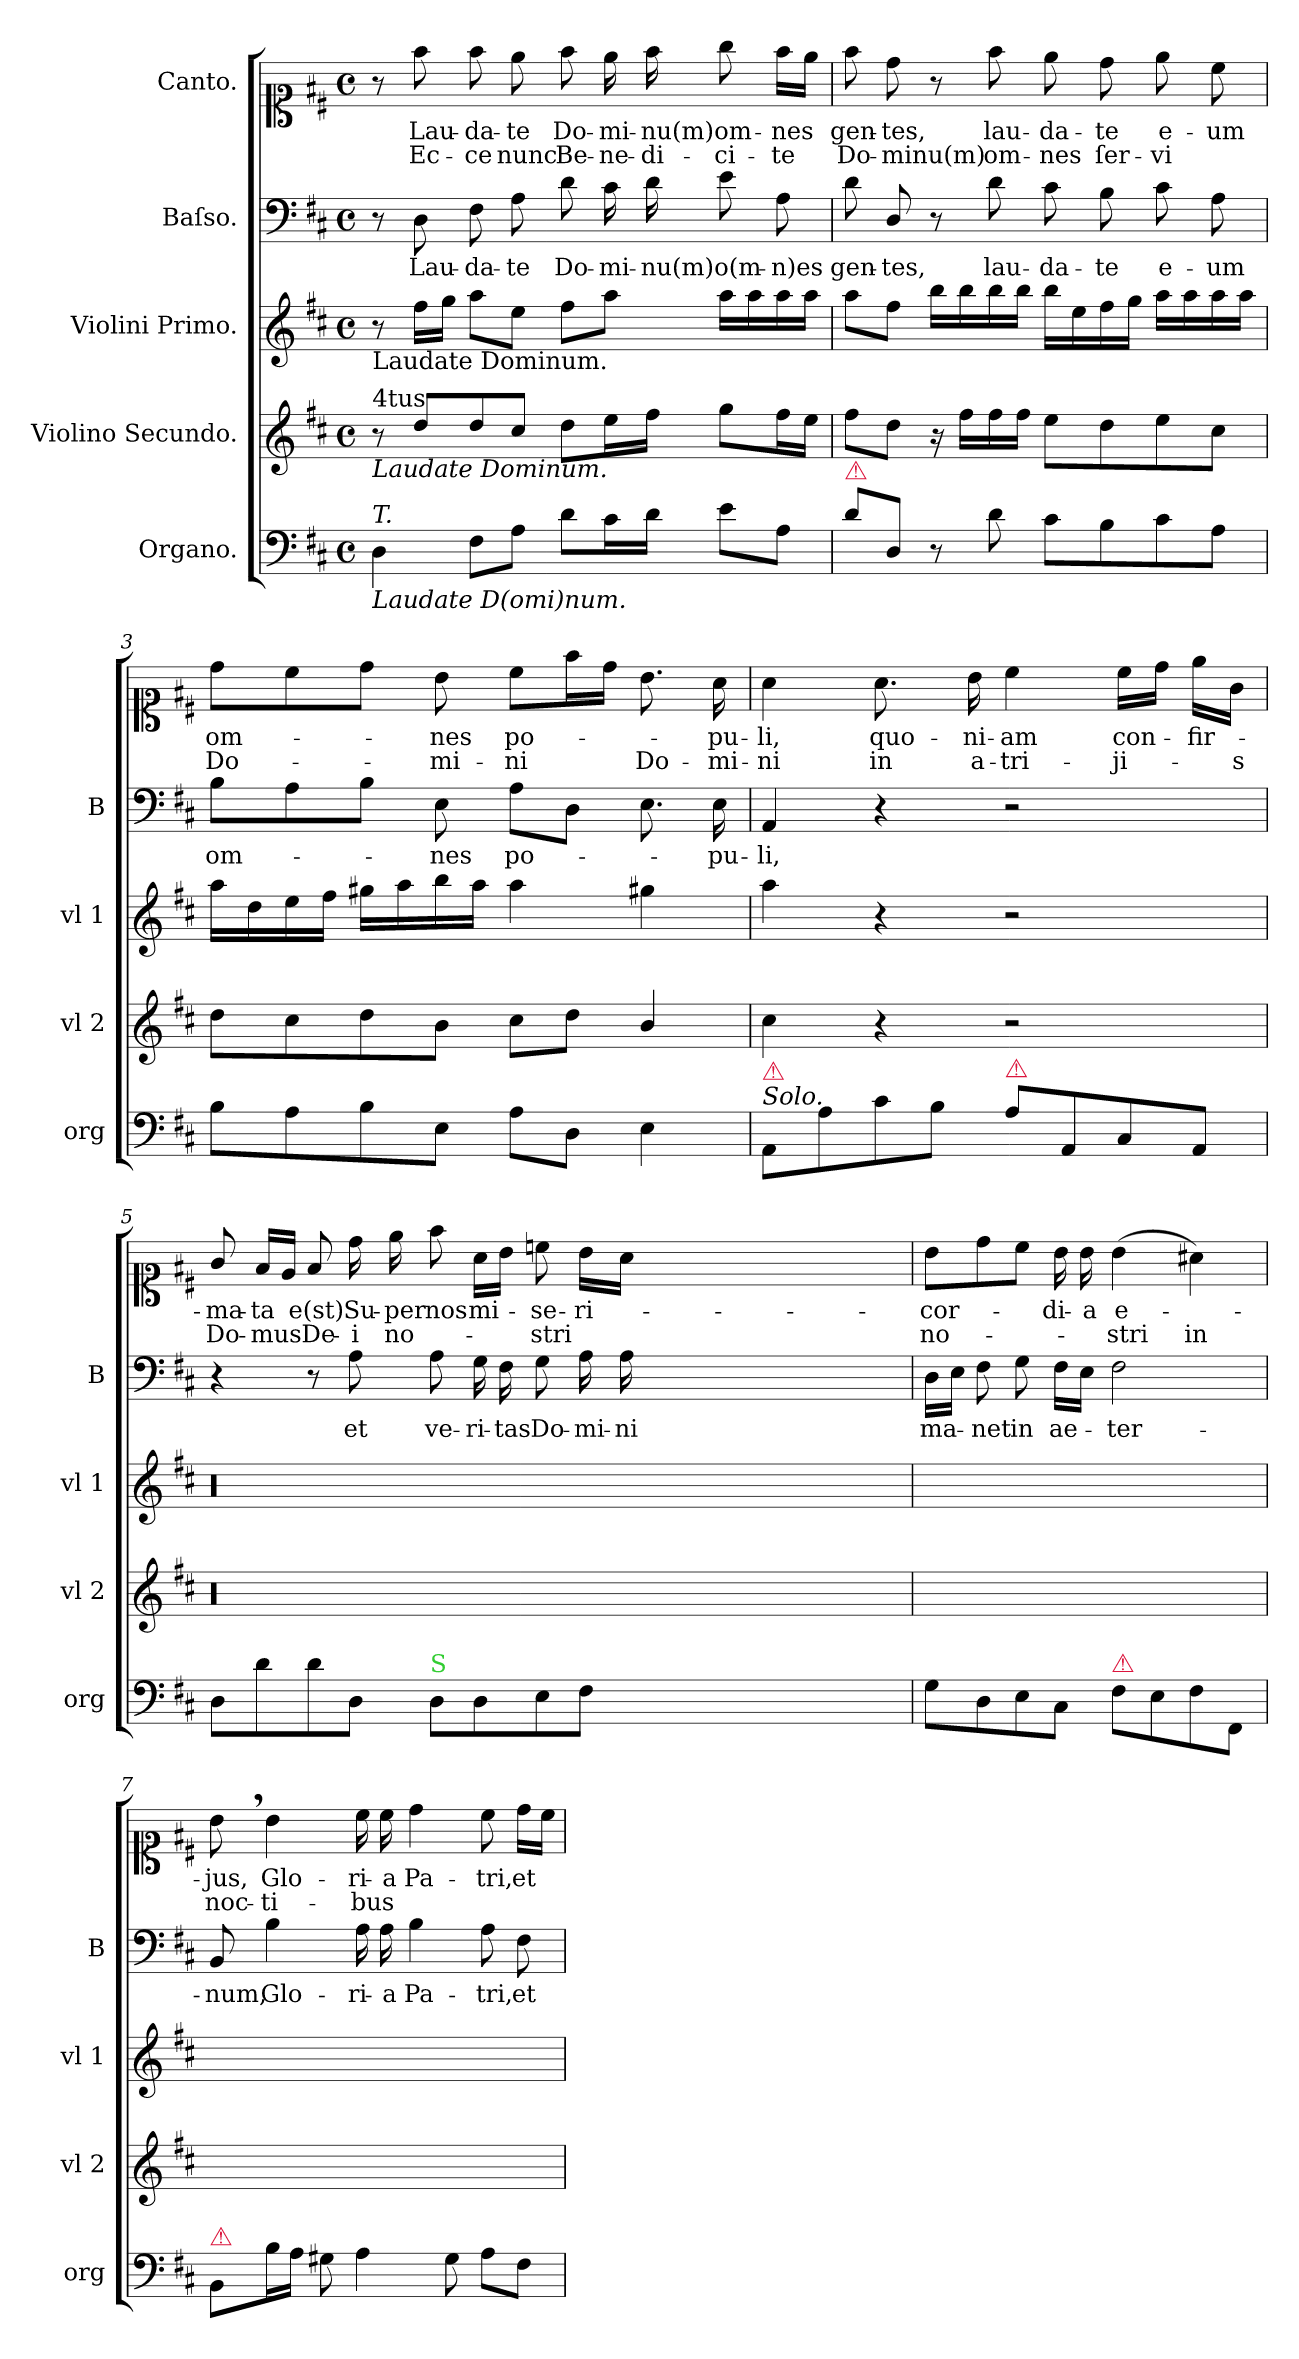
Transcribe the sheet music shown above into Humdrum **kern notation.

**kern	**kern	**kern	**kern	**text	**kern	**text	**text
*part5	*part4	*part3	*part2	*part2	*part1	*part1	*part1
*staff5	*staff4	*staff3	*staff2	*staff2	*staff1	*staff1	*staff1
*I"Organo.	*I"Violino Secundo.	*I"Violini Primo.	*I"Baſso.	*	*I"Canto.	*	*
*I'org	*I'vl 2	*I'vl 1	*I'B	*	*	*	*
*clefF4	*clefG2	*clefG2	*clefF4	*	*clefC1	*	*
*k[f#c#]	*k[f#c#]	*k[f#c#]	*k[f#c#]	*	*k[f#c#]	*	*
*D:	*D:	*D:	*D:	*	*D:	*	*
*M4/4	*M4/4	*M4/4	*M4/4	*	*M4/4	*	*
*met(c)	*met(c)	*met(c)	*met(c)	*	*met(c)	*	*
=1	=1	=1	=1	=1	=1	=1	=1
!	!	!LO:TX:b:t=Laudate Dominum.	!	!	!	!	!
!	!LO:TX:a:t=4tus	!	!	!	!	!	!
!	!LO:TX:b:i:t=Laudate Dominum.	!	!	!	!	!	!
!LO:TX:a:i:t=T.	!	!	!	!	!	!	!
!LO:TX:b:i:t=Laudate D(omi)num.	!	!	!	!	!	!	!
4D\	8r	8r	8r	.	8r	.	.
.	8dd/L	16ff#\LL	8D\	Lau-	8ff#\	Lau-	Ec-
.	.	16gg\JJ	.	.	.	.	.
8F#\L	8dd/	8aa\L	8F#\	-da-	8ff#\	-da-	-ce
8A\J	8cc#/J	8ee\J	8A\	-te	8ee\	-te	nunc
8d\L	8dd\L	8ff#\L	8d\	Do-	8ff#\	Do-	Be-
16c#\L	16ee\L	8aa\J	16c#\	-mi-	16ee\	-mi-	-ne-
16d\JJ	16ff#\JJ	.	16d\	-nu(m)	16ff#\	-nu(m)	-di-
8e\L	8gg\L	16aa\LL	8e\	o(m-	8gg\	om-	-ci-
.	.	16aa\	.	.	.	.	.
8A\J	16ff#\L	16aa\	8A\	-n)es	16ff#\LL	-nes	-te
.	16ee\JJ	16aa\JJ	.	.	16ee\JJ	.	.
=2	=2	=2	=2	=2	=2	=2	=2
!LO:TX:a:color=crimson:t=⚠	!	!	!	!	!	!	!
8d\L	8ff#\L	8aa\L	8d\	gen-	8ff#\	gen-	Do-
8D/J	8dd\J	8ff#\J	8D/	-tes,	8dd\	-tes,	-minu(m)
8r	16r	16bb\LL	8r	.	8r	.	.
.	16ff#\LL	16bb\	.	.	.	.	.
8d\	16ff#\	16bb\	8d\	lau-	8ff#\	lau-	om-
.	16ff#\JJ	16bb\JJ	.	.	.	.	.
8c#\L	8ee\L	16bb\LL	8c#\	-da-	8ee\	-da-	-nes
.	.	16ee\	.	.	.	.	.
8B\	8dd\	16ff#\	8B\	-te	8dd\	-te	ſer-
.	.	16gg\JJ	.	.	.	.	.
8c#\	8ee\	16aa\LL	8c#\	e-	8ee\	e-	-vi
.	.	16aa\	.	.	.	.	.
8A\J	8cc#\J	16aa\	8A\	-um	8cc#\	-um	.
.	.	16aa\JJ	.	.	.	.	.
=3	=3	=3	=3	=3	=3	=3	=3
8B\L	8dd\L	16aa\LL	8B\L	om-	8dd\L	om-	Do-
.	.	16dd\	.	.	.	.	.
8A\	8cc#\	16ee\	8A\	.	8cc#\	.	.
.	.	16ff#\JJ	.	.	.	.	.
8B\	8dd\	16gg#X\LL	8B\J	.	8dd\J	.	.
.	.	16aa\	.	.	.	.	.
8E\J	8b\J	16bb\	8E\	-nes	8b\	-nes	-mi-
.	.	16aa\JJ	.	.	.	.	.
8A\L	8cc#\L	4aa\	8A\L	po-	8cc#\L	po-	-ni
8D\J	8dd\J	.	8D\J	.	16ff#\L	.	.
.	.	.	.	.	16dd\JJ	.	.
4E\	4b/	4gg#X\	8.E\	.	8.b\	.	Do-
.	.	.	16E\	-pu-	16a\	-pu-	-mi-
=4	=4	=4	=4	=4	=4	=4	=4
!LO:TX:a:i:t=Solo.	!	!	!	!	!	!	!
!LO:TX:a:color=crimson:t=⚠	!	!	!	!	!	!	!
8AA/L	4cc#\	4aa\	4AA/	-li,	4a\	-li,	-ni
8A\	.	.	.	.	.	.	.
8c#\	4r	4r	4r	.	8.a\	quo-	in
8B\J	.	.	.	.	.	.	.
.	.	.	.	.	16b\	-ni-	a-
!LO:TX:a:color=crimson:t=⚠	!	!	!	!	!	!	!
8A\L	2r	2r	2r	.	4cc#\	-am	-tri-
8AA/	.	.	.	.	.	.	.
8C#/	.	.	.	.	16cc#\LL	con-	-ji-
.	.	.	.	.	16dd\JJ	.	.
8AA/J	.	.	.	.	16ee\LL	-fir-	.
.	.	.	.	.	16g\JJ	.	-s
=5	=5	=5	=5	=5	=5	=5	=5
8D\L	00r	00r	4r	.	8g/	-ma-	Do-
8d\	.	.	.	.	16f#/LL	-ta	-mus
.	.	.	.	.	16e/JJ	.	.
8d\	.	.	8r	.	8f#/	e(st)	De-
8D\J	.	.	8A\	et	16dd\	Su-	-i
.	.	.	.	.	16ee\	-per	no-
!LO:TX:a:color=limegreen:t=S	!	!	!	!	!	!	!
8D\L	.	.	8A\	ve-	8ff#\	nos	.
8D\	.	.	16G\	-ri-	16a\LL	mi-	.
.	.	.	16F#\	-tas	16b\JJ	.	.
8E\	.	.	8G\	Do-	8ccn\	-se-	-stri
8F#\J	.	.	16A\	-mi-	16b\LL	ri-	.
.	.	.	16A\	-ni	16a\JJ	.	.
0.ryy	.	.	0.ryy	.	0.ryy	.	.
=6	=6	=6	=6	=6	=6	=6	=6
8G\L	1ryy	1ryy	16D\LL	ma-	8b\L	-cor-	no-
.	.	.	16E\JJ	.	.	.	.
8D\	.	.	8F#\	-net	8dd\	.	.
8E\	.	.	8G\	in	8cc#\J	.	.
8C#\J	.	.	16F#\LL	ae-	16b\	-di-	.
.	.	.	16E\JJ	.	16b\	-a	.
!LO:TX:a:color=crimson:t=⚠	!	!	!	!	!	!	!
8F#\L	.	.	2F#\	-ter-	(4b\	e-	-stri
8E\	.	.	.	.	.	.	.
8F#\	.	.	.	.	4a#X\)	.	in
8FF#/J	.	.	.	.	.	.	.
=7	=7	=7	=7	=7	=7	=7	=7
!LO:TX:a:color=crimson:t=⚠	!	!	!	!	!	!	!
8BB/L	1ryy	1ryy	8BB/	-num,	8b,\	-jus,	noc-
16B\L	.	.	4B\	Glo-	4b\	Glo-	-ti-
16A\JJ	.	.	.	.	.	.	.
8G#X\	.	.	.	.	.	.	.
4A\	.	.	16A\	-ri-	16cc#\	-ri-	-bus
.	.	.	16A\	-a	16cc#\	-a	.
.	.	.	4B\	Pa-	4dd\	Pa-	.
8G#\	.	.	.	.	.	.	.
8A\L	.	.	8A\	-tri,	8cc#\	-tri,	.
8F#\J	.	.	8F#\	et	16dd\LL	et	.
.	.	.	.	.	16cc#\JJ	.	.
=	=	=	=	=	=	=	=
*-	*-	*-	*-	*-	*-	*-	*-
